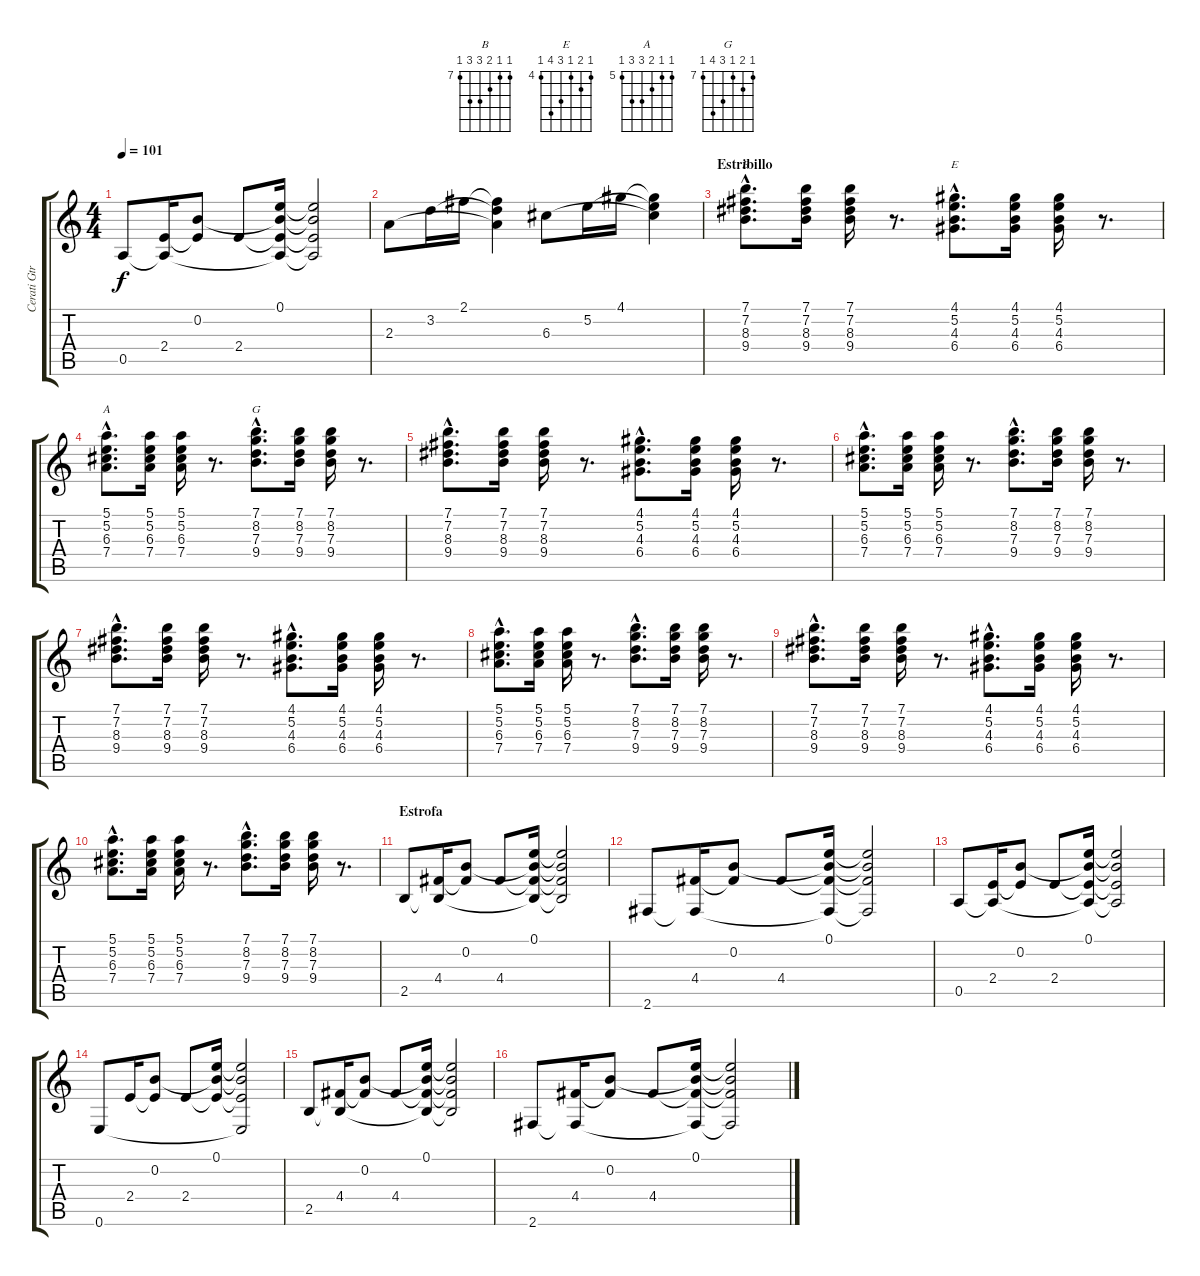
\track ("Cerati Gtr Electrica" "Cerati Gtr") {instrument electricguitarclean}
\staff {score tabs}
\tuning (E4 B3 G3 D3 A2 E2) {hide}
\chord ("B" 7 7 8 9 9 7) {firstfret 7}
\chord ("E" 4 5 4 6 7 4) {firstfret 4}
\chord ("A" 5 5 6 7 7 5) {firstfret 5}
\chord ("G" 7 8 7 9 10 7) {firstfret 7}
\ts (4 4)
\tempo 101
\clef g2
\ks c
0.5.8{dy f} (2.4 0.5{t}).16 (0.2 2.4{t}).8 2.4.8 (0.1 0.2{t} 2.4{t} 0.5{t}).16 (0.1{t} 0.2{t} 2.4{t} 0.5{t}).2 |
2.3.8 3.2.16 2.1.16 (2.1{t} 3.2{t} 2.3{t}).4 6.3.8 5.2.16 4.1.16 (4.1{t} 5.2{t} 6.3{t}).4 |
\section ("" "Estribillo")
(7.1{hac} 7.2{hac} 8.3{hac} 9.4{hac}).8{d ch "B"} (7.1 7.2 8.3 9.4).16 (7.1 7.2 8.3 9.4).16 r.8{d} (4.1{hac} 5.2{hac} 4.3{hac} 6.4{hac}).8{d ch "E"} (4.1 5.2 4.3 6.4).16 (4.1 5.2 4.3 6.4).16 r.8{d} |
(5.1{hac} 5.2{hac} 6.3{hac} 7.4{hac}).8{d ch "A"} (5.1 5.2 6.3 7.4).16 (5.1 5.2 6.3 7.4).16 r.8{d} (7.1{hac} 8.2{hac} 7.3{hac} 9.4{hac}).8{d ch "G"} (7.1 8.2 7.3 9.4).16 (7.1 8.2 7.3 9.4).16 r.8{d} |
(7.1{hac} 7.2{hac} 8.3{hac} 9.4{hac}).8{d} (7.1 7.2 8.3 9.4).16 (7.1 7.2 8.3 9.4).16 r.8{d} (4.1{hac} 5.2{hac} 4.3{hac} 6.4{hac}).8{d} (4.1 5.2 4.3 6.4).16 (4.1 5.2 4.3 6.4).16 r.8{d} |
(5.1{hac} 5.2{hac} 6.3{hac} 7.4{hac}).8{d} (5.1 5.2 6.3 7.4).16 (5.1 5.2 6.3 7.4).16 r.8{d} (7.1{hac} 8.2{hac} 7.3{hac} 9.4{hac}).8{d} (7.1 8.2 7.3 9.4).16 (7.1 8.2 7.3 9.4).16 r.8{d} |
(7.1{hac} 7.2{hac} 8.3{hac} 9.4{hac}).8{d} (7.1 7.2 8.3 9.4).16 (7.1 7.2 8.3 9.4).16 r.8{d} (4.1{hac} 5.2{hac} 4.3{hac} 6.4{hac}).8{d} (4.1 5.2 4.3 6.4).16 (4.1 5.2 4.3 6.4).16 r.8{d} |
(5.1{hac} 5.2{hac} 6.3{hac} 7.4{hac}).8{d} (5.1 5.2 6.3 7.4).16 (5.1 5.2 6.3 7.4).16 r.8{d} (7.1{hac} 8.2{hac} 7.3{hac} 9.4{hac}).8{d} (7.1 8.2 7.3 9.4).16 (7.1 8.2 7.3 9.4).16 r.8{d} |
(7.1{hac} 7.2{hac} 8.3{hac} 9.4{hac}).8{d} (7.1 7.2 8.3 9.4).16 (7.1 7.2 8.3 9.4).16 r.8{d} (4.1{hac} 5.2{hac} 4.3{hac} 6.4{hac}).8{d} (4.1 5.2 4.3 6.4).16 (4.1 5.2 4.3 6.4).16 r.8{d} |
(5.1{hac} 5.2{hac} 6.3{hac} 7.4{hac}).8{d} (5.1 5.2 6.3 7.4).16 (5.1 5.2 6.3 7.4).16 r.8{d} (7.1{hac} 8.2{hac} 7.3{hac} 9.4{hac}).8{d} (7.1 8.2 7.3 9.4).16 (7.1 8.2 7.3 9.4).16 r.8{d} |
\section ("" "Estrofa")
2.5.8 (4.4 2.5{t}).16 (0.2 4.4{t}).8 4.4.8 (0.1 0.2{t} 4.4{t} 2.5{t}).16 (0.1{t} 0.2{t} 4.4{t} 2.5{t}).2 |
2.6.8 (4.4 2.6{t}).16 (0.2 4.4{t}).8 4.4.8 (0.1 0.2{t} 4.4{t} 2.6{t}).16 (0.1{t} 0.2{t} 4.4{t} 2.6{t}).2 |
0.5.8 (2.4 0.5{t}).16 (0.2 2.4{t}).8 2.4.8 (0.1 0.2{t} 2.4{t} 0.5{t}).16 (0.1{t} 0.2{t} 2.4{t} 0.5{t}).2 |
0.6.8 2.4.16 (0.2 2.4{t}).8 2.4.8 (0.1 0.2{t} 2.4{t}).16 (0.1{t} 0.2{t} 2.4{t} 0.6{t}).2 |
2.5.8 (4.4 2.5{t}).16 (0.2 4.4{t}).8 4.4.8 (0.1 0.2{t} 4.4{t} 2.5{t}).16 (0.1{t} 0.2{t} 4.4{t} 2.5{t}).2 |
2.6.8 (4.4 2.6{t}).16 (0.2 4.4{t}).8 4.4.8 (0.1 0.2{t} 4.4{t} 2.6{t}).16 (0.1{t} 0.2{t} 4.4{t} 2.6{t}).2
